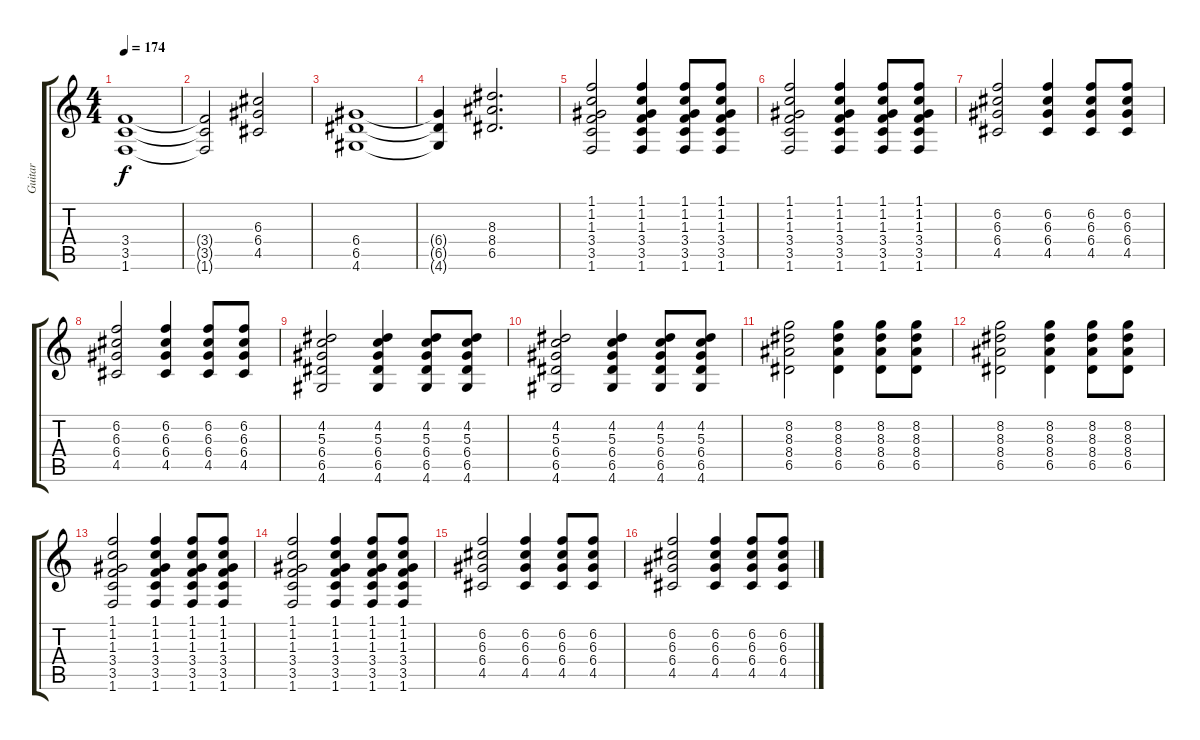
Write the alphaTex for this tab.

\track ("Guitar" "Guitar") {instrument acousticguitarsteel}
\staff {score tabs}
\tuning (E4 B3 G3 D3 A2 E2) {hide}
\ts (4 4)
\tempo 174
\clef g2
\ks c
(3.4 3.5 1.6).1{dy f} |
(3.4{t} 3.5{t} 1.6{t}).2 (6.3 6.4 4.5).2 |
(6.4 6.5 4.6).1 |
(6.4{t} 6.5{t} 4.6{t}).4 (8.3 8.4 6.5).2{d} |
(1.1 1.2 1.3 3.4 3.5 1.6).2{instrument acousticguitarsteel} (1.1 1.2 1.3 3.4 3.5 1.6).4 (1.1 1.2 1.3 3.4 3.5 1.6).8 (1.1 1.2 1.3 3.4 3.5 1.6).8 |
(1.1 1.2 1.3 3.4 3.5 1.6).2 (1.1 1.2 1.3 3.4 3.5 1.6).4 (1.1 1.2 1.3 3.4 3.5 1.6).8 (1.1 1.2 1.3 3.4 3.5 1.6).8 |
(6.2 6.3 6.4 4.5).2 (6.2 6.3 6.4 4.5).4 (6.2 6.3 6.4 4.5).8 (6.2 6.3 6.4 4.5).8 |
(6.2 6.3 6.4 4.5).2 (6.2 6.3 6.4 4.5).4 (6.2 6.3 6.4 4.5).8 (6.2 6.3 6.4 4.5).8 |
(4.2 5.3 6.4 6.5 4.6).2 (4.2 5.3 6.4 6.5 4.6).4 (4.2 5.3 6.4 6.5 4.6).8 (4.2 5.3 6.4 6.5 4.6).8 |
(4.2 5.3 6.4 6.5 4.6).2 (4.2 5.3 6.4 6.5 4.6).4 (4.2 5.3 6.4 6.5 4.6).8 (4.2 5.3 6.4 6.5 4.6).8 |
(8.2 8.3 8.4 6.5).2 (8.2 8.3 8.4 6.5).4 (8.2 8.3 8.4 6.5).8 (8.2 8.3 8.4 6.5).8 |
(8.2 8.3 8.4 6.5).2 (8.2 8.3 8.4 6.5).4 (8.2 8.3 8.4 6.5).8 (8.2 8.3 8.4 6.5).8 |
(1.1 1.2 1.3 3.4 3.5 1.6).2 (1.1 1.2 1.3 3.4 3.5 1.6).4 (1.1 1.2 1.3 3.4 3.5 1.6).8 (1.1 1.2 1.3 3.4 3.5 1.6).8 |
(1.1 1.2 1.3 3.4 3.5 1.6).2 (1.1 1.2 1.3 3.4 3.5 1.6).4 (1.1 1.2 1.3 3.4 3.5 1.6).8 (1.1 1.2 1.3 3.4 3.5 1.6).8 |
(6.2 6.3 6.4 4.5).2 (6.2 6.3 6.4 4.5).4 (6.2 6.3 6.4 4.5).8 (6.2 6.3 6.4 4.5).8 |
(6.2 6.3 6.4 4.5).2 (6.2 6.3 6.4 4.5).4 (6.2 6.3 6.4 4.5).8 (6.2 6.3 6.4 4.5).8
